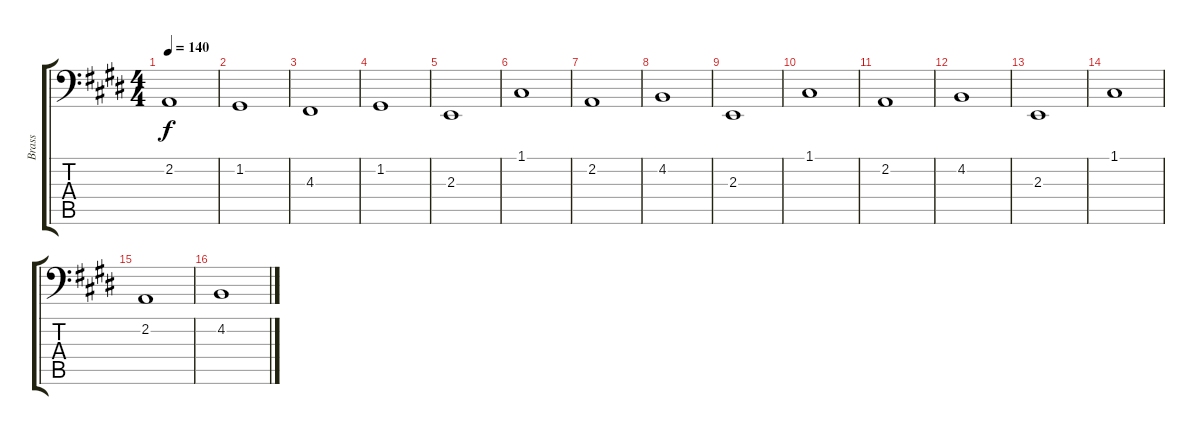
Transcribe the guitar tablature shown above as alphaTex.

\track ("Brass" "Brass") {instrument synthbrass1}
\staff {score tabs}
\tuning (C3 G2 D2 A1 E1 B0) {hide}
\ts (4 4)
\tempo 140
\clef f4
\ks e
2.2.1{dy f} |
1.2.1 |
4.3.1 |
1.2.1 |
2.3.1 |
1.1.1 |
2.2.1 |
4.2.1 |
2.3.1 |
1.1.1 |
2.2.1 |
4.2.1 |
2.3.1 |
1.1.1 |
2.2.1 |
4.2.1
